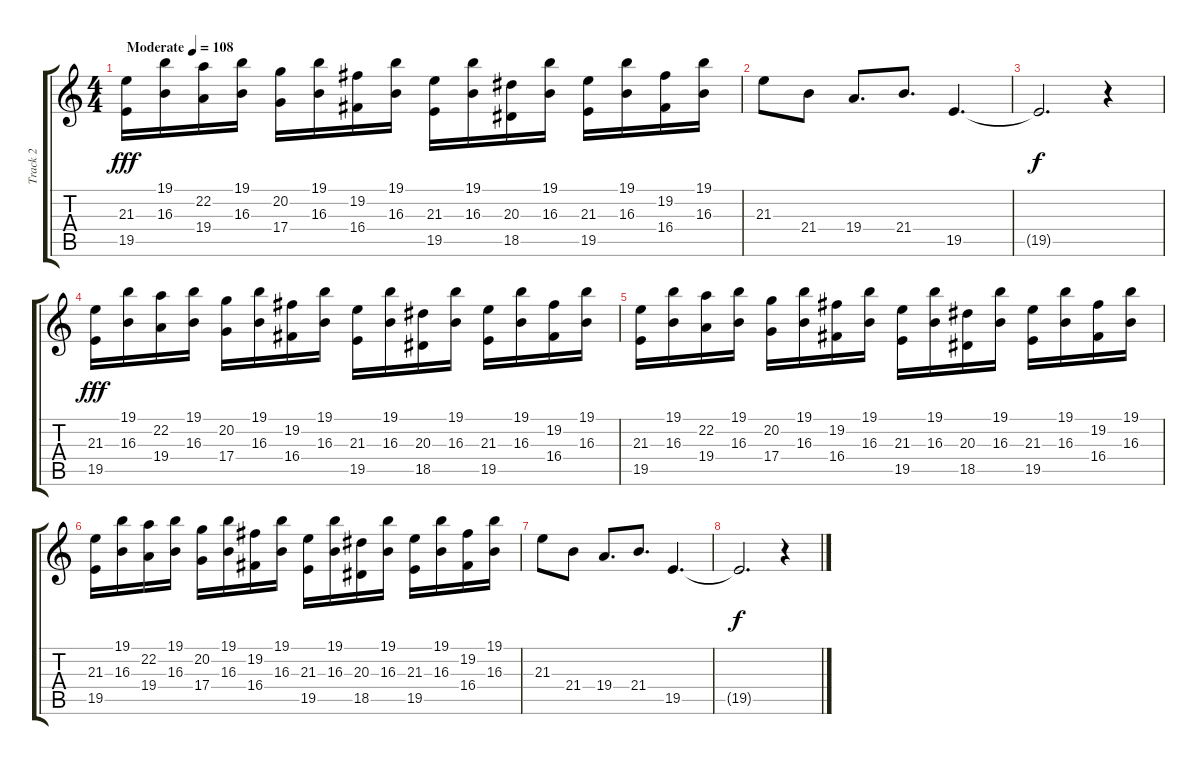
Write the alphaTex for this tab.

\track ("Track 2" "Track 2") {instrument acousticgrandpiano}
\staff {score tabs}
\tuning (E4 B3 G3 D3 A2 E2) {hide}
\ts (4 4)
\tempo (108 "Moderate")
\clef g2
\ks c
(21.3 19.5).16{dy fff instrument acousticgrandpiano} (19.1 16.3).16 (22.2 19.4).16 (19.1 16.3).16 (20.2 17.4).16 (19.1 16.3).16 (19.2 16.4).16 (19.1 16.3).16 (21.3 19.5).16 (19.1 16.3).16 (20.3 18.5).16 (19.1 16.3).16 (21.3 19.5).16 (19.1 16.3).16 (19.2 16.4).16 (19.1 16.3).16 |
21.3.8 21.4.8 19.4.8{d} 21.4.8{d} 19.5.4{d} |
19.5{t}.2{d dy f} r.4 |
(21.3 19.5).16{dy fff} (19.1 16.3).16 (22.2 19.4).16 (19.1 16.3).16 (20.2 17.4).16 (19.1 16.3).16 (19.2 16.4).16 (19.1 16.3).16 (21.3 19.5).16 (19.1 16.3).16 (20.3 18.5).16 (19.1 16.3).16 (21.3 19.5).16 (19.1 16.3).16 (19.2 16.4).16 (19.1 16.3).16 |
(21.3 19.5).16 (19.1 16.3).16 (22.2 19.4).16 (19.1 16.3).16 (20.2 17.4).16 (19.1 16.3).16 (19.2 16.4).16 (19.1 16.3).16 (21.3 19.5).16 (19.1 16.3).16 (20.3 18.5).16 (19.1 16.3).16 (21.3 19.5).16 (19.1 16.3).16 (19.2 16.4).16 (19.1 16.3).16 |
(21.3 19.5).16 (19.1 16.3).16 (22.2 19.4).16 (19.1 16.3).16 (20.2 17.4).16 (19.1 16.3).16 (19.2 16.4).16 (19.1 16.3).16 (21.3 19.5).16 (19.1 16.3).16 (20.3 18.5).16 (19.1 16.3).16 (21.3 19.5).16 (19.1 16.3).16 (19.2 16.4).16 (19.1 16.3).16 |
21.3.8 21.4.8 19.4.8{d} 21.4.8{d} 19.5.4{d} |
19.5{t}.2{d dy f} r.4
